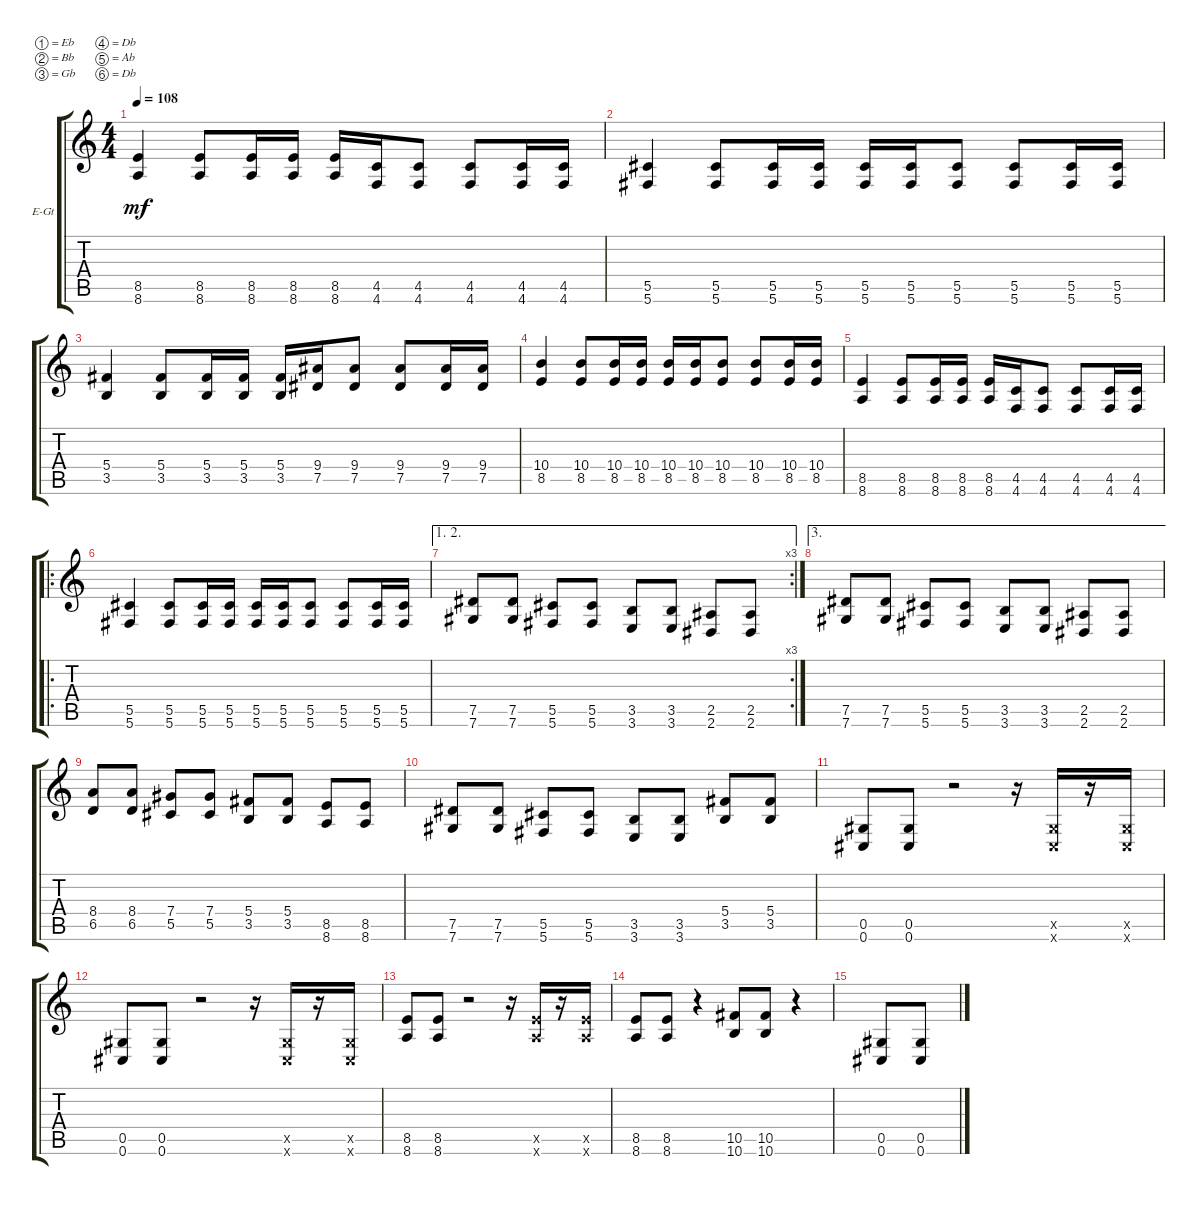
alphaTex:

\defaultSystemsLayout 4
\bracketExtendMode groupsimilarinstruments
\firstSystemTrackNameOrientation horizontal
\otherSystemsTrackNameOrientation horizontal
\track ("Electric Guitar" "E-Gt") {instrument distortionguitar}
\staff {score tabs}
\tuning (Eb4 Bb3 Gb3 Db3 Ab2 Db2)
\ts (4 4)
\tempo 108
\clef g2
\ks c
(8.6 8.5).4{dy mf} (8.6 8.5).8 (8.6 8.5).16 (8.6 8.5).16 (8.6 8.5).16 (4.6 4.5).16 (4.6 4.5).8 (4.6 4.5).8 (4.6 4.5).16 (4.6 4.5).16 |
(5.6 5.5).4 (5.6 5.5).8 (5.6 5.5).16 (5.6 5.5).16 (5.6 5.5).16 (5.6 5.5).16 (5.6 5.5).8 (5.6 5.5).8 (5.6 5.5).16 (5.5 5.6).16 |
(3.5 5.4).4 (3.5 5.4).8 (3.5 5.4).16 (3.5 5.4).16 (3.5 5.4).16 (7.5 9.4).16 (7.5 9.4).8 (7.5 9.4).8 (7.5 9.4).16 (7.5 9.4).16 |
(8.5 10.4).4 (8.5 10.4).8 (8.5 10.4).16 (8.5 10.4).16 (8.5 10.4).16 (8.5 10.4).16 (8.5 10.4).8 (8.5 10.4).8 (8.5 10.4).16 (8.5 10.4).16 |
(8.6 8.5).4 (8.6 8.5).8 (8.6 8.5).16 (8.6 8.5).16 (8.6 8.5).16 (4.6 4.5).16 (4.6 4.5).8 (4.6 4.5).8 (4.6 4.5).16 (4.6 4.5).16 |
\ro
(5.6 5.5).4 (5.6 5.5).8 (5.6 5.5).16 (5.6 5.5).16 (5.6 5.5).16 (5.6 5.5).16 (5.6 5.5).8 (5.6 5.5).8 (5.6 5.5).16 (5.5 5.6).16 |
\ae (1 2)
\rc 3
(7.6 7.5).8 (7.6 7.5).8 (5.6 5.5).8 (5.6 5.5).8 (3.6 3.5).8 (3.6 3.5).8 (2.6 2.5).8 (2.6 2.5).8 |
\ae 3
(7.6 7.5).8 (7.6 7.5).8 (5.6 5.5).8 (5.6 5.5).8 (3.6 3.5).8 (3.6 3.5).8 (2.6 2.5).8 (2.6 2.5).8 |
(6.5 8.4).8 (6.5 8.4).8 (5.5 7.4).8 (5.5 7.4).8 (3.5 5.4).8 (3.5 5.4).8 (8.6 8.5).8 (8.6 8.5).8 |
(7.6 7.5).8 (7.6 7.5).8 (5.6 5.5).8 (5.6 5.5).8 (3.6 3.5).8 (3.6 3.5).8 (3.5 5.4).8 (3.5 5.4).8 |
(0.6 0.5).8 (0.6 0.5).8 r.2 r.16 (0.6{x} 0.5{x}).16 r.16 (0.5{x} 0.6{x}).16 |
(0.6 0.5).8 (0.6 0.5).8 r.2 r.16 (0.6{x} 0.5{x}).16 r.16 (0.5{x} 0.6{x}).16 |
(8.6 8.5).8 (8.6 8.5).8 r.2 r.16 (8.6{x} 8.5{x}).16 r.16 (8.5{x} 8.6{x}).16 |
(8.6 8.5).8 (8.6 8.5).8 r.4 (10.5 10.6).8 (10.5 10.6).8 r.4 |
(0.6 0.5).8 (0.5 0.6).8
